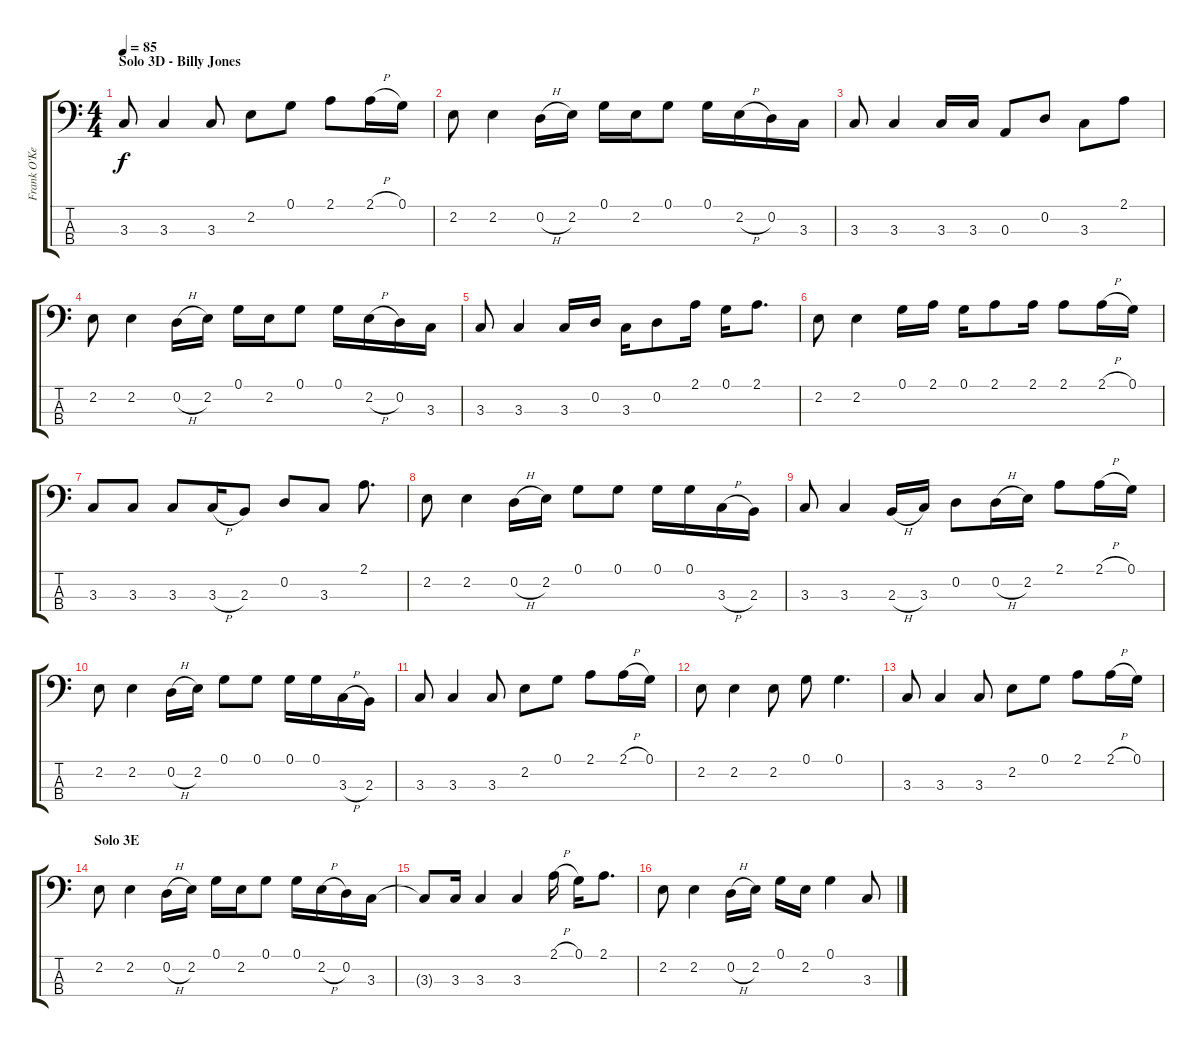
\track ("Frank O'Keefe - Bass" "Frank O'Ke") {instrument electricbassfinger}
\staff {score tabs}
\tuning (G2 D2 A1 E1) {hide}
\ts (4 4)
\section ("" "Solo 3D - Billy Jones")
\tempo 85
\clef f4
\ks c
3.3.8{dy f} 3.3.4 3.3.8 2.2.8 0.1.8 2.1.8 2.1{h}.16 0.1.16 |
2.2.8 2.2.4 0.2{h}.16 2.2.16 0.1.16 2.2.16 0.1.8 0.1.16 2.2{h}.16 0.2.16 3.3.16 |
3.3.8 3.3.4 3.3.16 3.3.16 0.3.8 0.2.8 3.3.8 2.1.8 |
2.2.8 2.2.4 0.2{h}.16 2.2.16 0.1.16 2.2.16 0.1.8 0.1.16 2.2{h}.16 0.2.16 3.3.16 |
3.3.8 3.3.4 3.3.16 0.2.16 3.3.16 0.2.8 2.1.16 0.1.16 2.1.8{d} |
2.2.8 2.2.4 0.1.16 2.1.16 0.1.16 2.1.8 2.1.16 2.1.8 2.1{h}.16 0.1.16 |
3.3.8 3.3.8 3.3.8 3.3{h}.16 2.3.8 0.2.8 3.3.8 2.1.8{d} |
2.2.8 2.2.4 0.2{h}.16 2.2.16 0.1.8 0.1.8 0.1.16 0.1.16 3.3{h}.16 2.3.16 |
3.3.8 3.3.4 2.3{h}.16 3.3.16 0.2.8 0.2{h}.16 2.2.16 2.1.8 2.1{h}.16 0.1.16 |
2.2.8 2.2.4 0.2{h}.16 2.2.16 0.1.8 0.1.8 0.1.16 0.1.16 3.3{h}.16 2.3.16 |
3.3.8 3.3.4 3.3.8 2.2.8 0.1.8 2.1.8 2.1{h}.16 0.1.16 |
2.2.8 2.2.4 2.2.8 0.1.8 0.1.4{d} |
3.3.8 3.3.4 3.3.8 2.2.8 0.1.8 2.1.8 2.1{h}.16 0.1.16 |
\section ("" "Solo 3E")
2.2.8 2.2.4 0.2{h}.16 2.2.16 0.1.16 2.2.16 0.1.8 0.1.16 2.2{h}.16 0.2.16 3.3.16 |
3.3{t}.8 3.3.16 3.3.4 3.3.4 2.1{h}.16 0.1.16 2.1.8{d} |
2.2.8 2.2.4 0.2{h}.16 2.2.16 0.1.16 2.2.16 0.1.4 3.3.8
